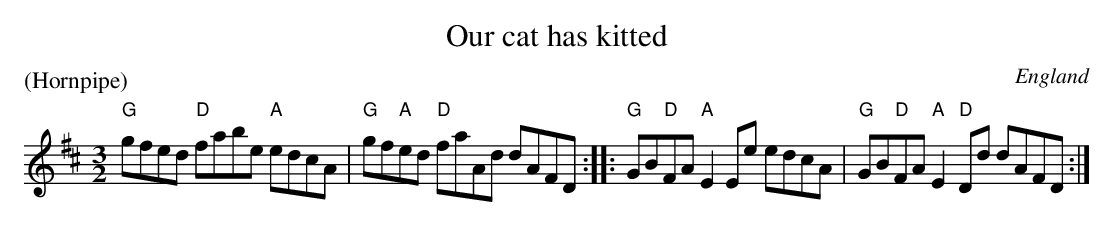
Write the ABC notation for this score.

X:1
T:Our cat has kitted
P:(Hornpipe)
O:England
M:3/2
L:1/8
K:D
"G"gfed "D"fabe "A"edcA|"G"gf"A"ed "D"faAd dAFD:|\
|:"G"GB"D"FA "A"E2Ee edcA| "G"GB"D"FA "A"E2"D"Dd dAFD:|
